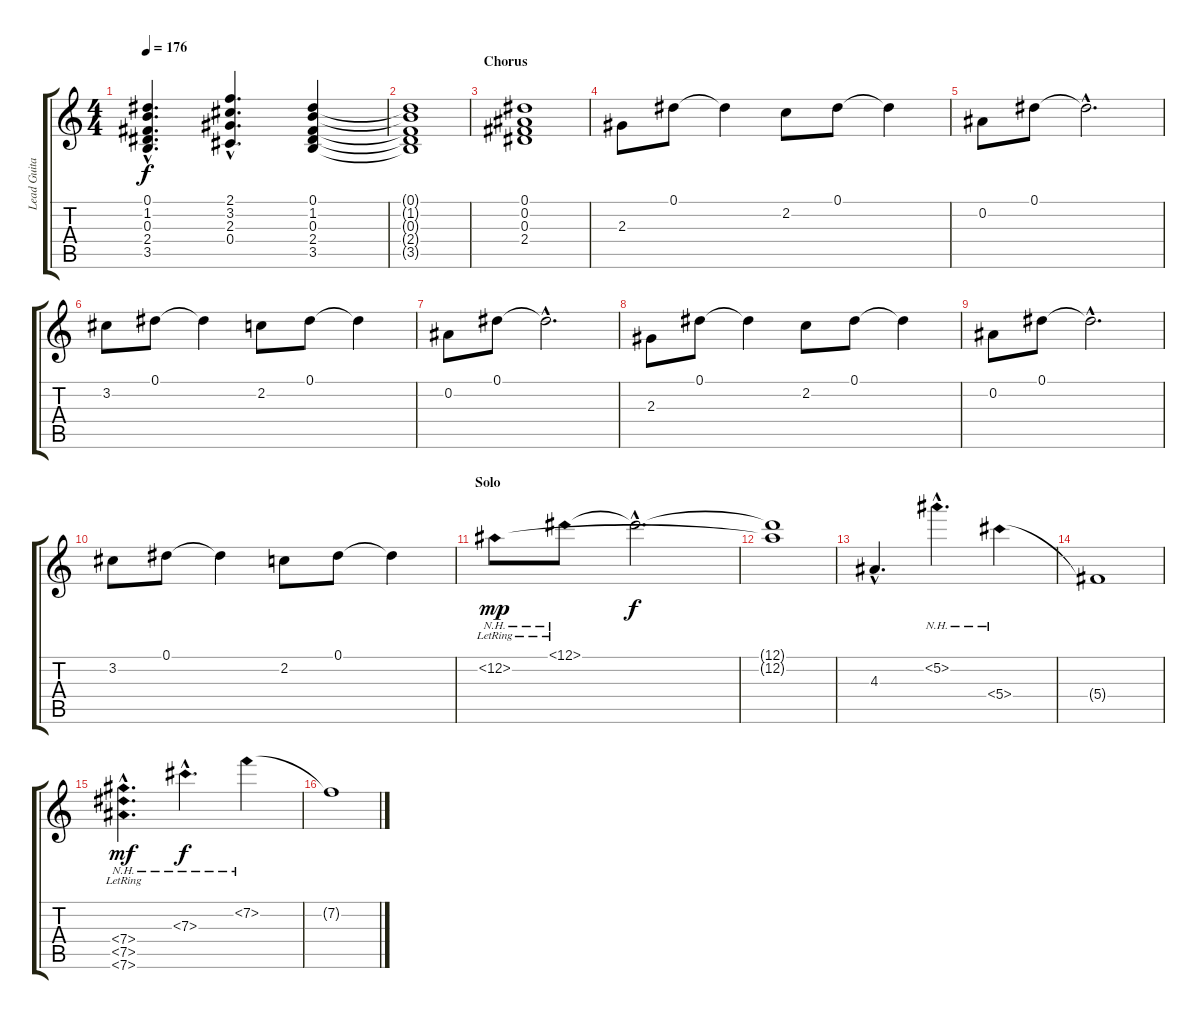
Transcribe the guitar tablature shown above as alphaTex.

\track ("Lead Guitar ----- The Edge" "Lead Guita") {instrument overdrivenguitar}
\staff {score tabs}
\tuning (Eb4 Bb3 Gb3 Db3 Ab2 Eb2) {hide}
\ts (4 4)
\tempo 176
\clef g2
\ks c
(0.1{hac} 1.2{hac} 0.3{hac} 2.4{hac} 3.5{hac}).4{d dy f} (2.1{hac} 3.2{hac} 2.3{hac} 0.4{hac}).4{d} (0.1 1.2 0.3 2.4 3.5).4 |
(0.1{t} 1.2{t} 0.3{t} 2.4{t} 3.5{t}).1 |
\section ("" "Chorus")
(0.1 0.2 0.3 2.4).1 |
2.3.8 0.1.8 0.1{t}.4 2.2.8 0.1.8 0.1{t}.4 |
0.2.8 0.1.8 0.1{hac t}.2{d} |
3.2.8 0.1.8 0.1{t}.4 2.2.8 0.1.8 0.1{t}.4 |
0.2.8 0.1.8 0.1{hac t}.2{d} |
2.3.8 0.1.8 0.1{t}.4 2.2.8 0.1.8 0.1{t}.4 |
0.2.8 0.1.8 0.1{hac t}.2{d} |
3.2.8 0.1.8 0.1{t}.4 2.2.8 0.1.8 0.1{t}.4 |
\section ("" "Solo")
12.2{nh lr}.8{dy mp} 12.1{nh lr}.8 12.1{hac t}.2{d dy f} |
(12.1{t} 12.2{t}).1 |
4.3{hac}.4{d} 5.2{nh hac}.4{d} 5.4{nh}.4 |
5.4{t}.1 |
(7.4{nh hac lr} 7.5{nh hac lr} 7.6{nh hac lr}).4{d dy mf} 7.3{nh hac}.4{d dy f} 7.2{nh}.4 |
7.2{t}.1
